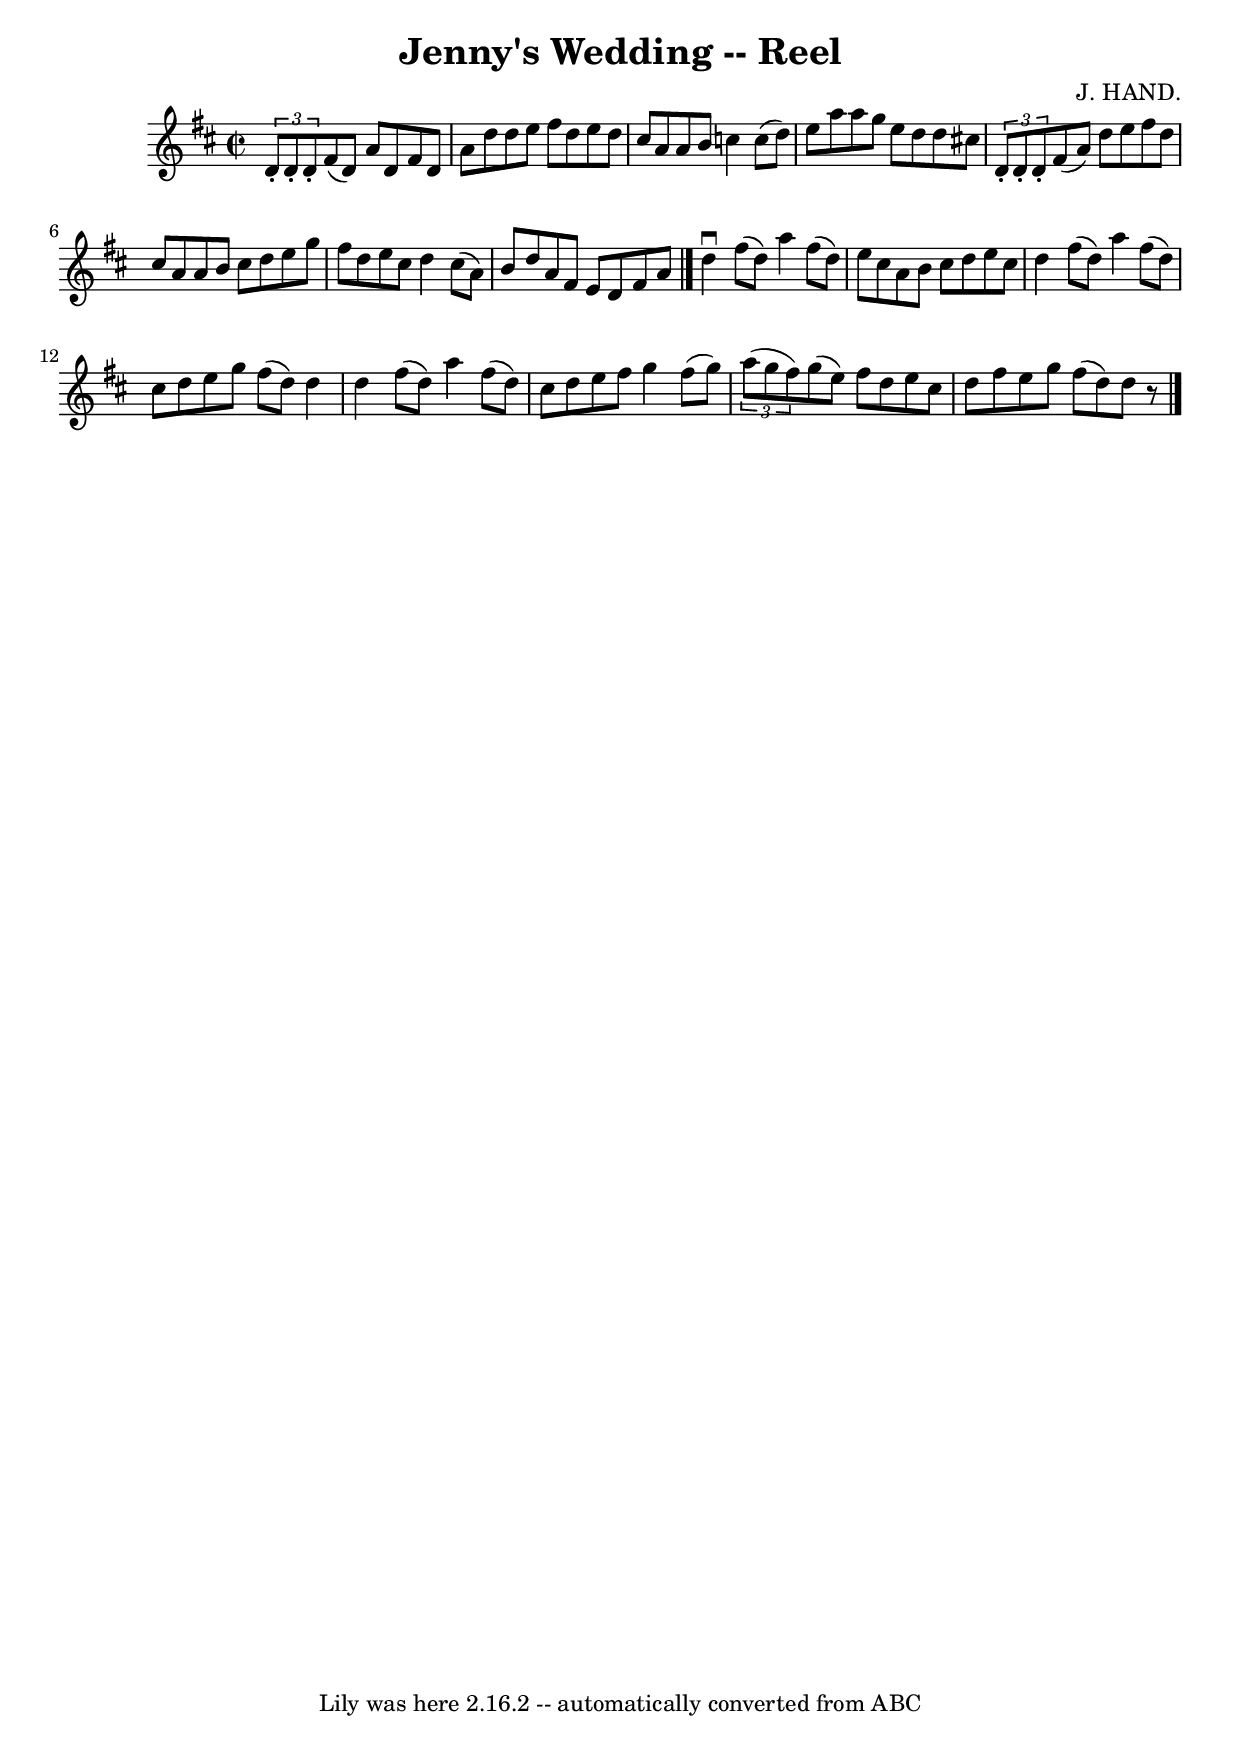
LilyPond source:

\version "2.16.2"
\include "Mammoth.ily"
\header {
  %% book = "Ryan's Mammoth Collection"
  composer = "J. HAND."
  crossRefNumber = "1"
  footnotes = "\\\\222"
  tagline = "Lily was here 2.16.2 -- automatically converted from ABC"
  title = "Jenny's Wedding -- Reel"

}
voicedefault =  {


  \override Staff.TimeSignature #'style = #'C
  \time 2/2 
  \key d \major
  \times 2/3 { d'8 -. d'8 -. d'8 -. 
	     } fis'8 
  (d'8) a'8 d'8 fis'8 d'8    |
  a'8 d''8 d''8    
  e''8 fis''8 d''8 e''8 d''8    |
  cis''8 a'8 a'8    
  b'8 c''4 c''8 (d''8)   |
  e''8 a''8 a''8 g''8    
  e''8 d''8 d''8 cis''!8    |
  \times 2/3 { d'8 -. d'8 -.  
	       d'8 -. 
	     } fis'8 (a'8) d''8 e''8 fis''8 d''8    |
  
  cis''8 a'8 a'8 b'8 cis''8 d''8 e''8 g''8    |
  
  fis''8 d''8 e''8 cis''8 d''4 cis''8 (a'8)   |
  b'8 
  d''8 a'8 fis'8 e'8 d'8 fis'8 a'8    \bar "|." d''4 
  ^\downbow fis''8 (d''8) a''4 fis''8 (d''8)   |
  e''8 
  cis''8 a'8 b'8 cis''8 d''8 e''8 cis''8    |
  d''4  
  fis''8 (d''8) a''4 fis''8 (d''8)   |
  cis''8 d''8 
  e''8 g''8 fis''8 (d''8) d''4    |
  d''4 fis''8 (
  d''8) a''4 fis''8 (d''8)   |
  cis''8 d''8 e''8    
  fis''8 g''4 fis''8 (g''8)   |
  \times 2/3 { a''8 (g''8 
	       fis''8) 
	     } g''8 (e''8) fis''8 d''8 e''8 cis''8    
  |
  d''8 fis''8 e''8 g''8 fis''8 (d''8) d''8    r8   
  \bar "|."   

}

\score{
  <<

    \context Staff="default"
    {
      \voicedefault 
      
    }

  >>
  \layout {
    
  }
  \midi {
  }

}
